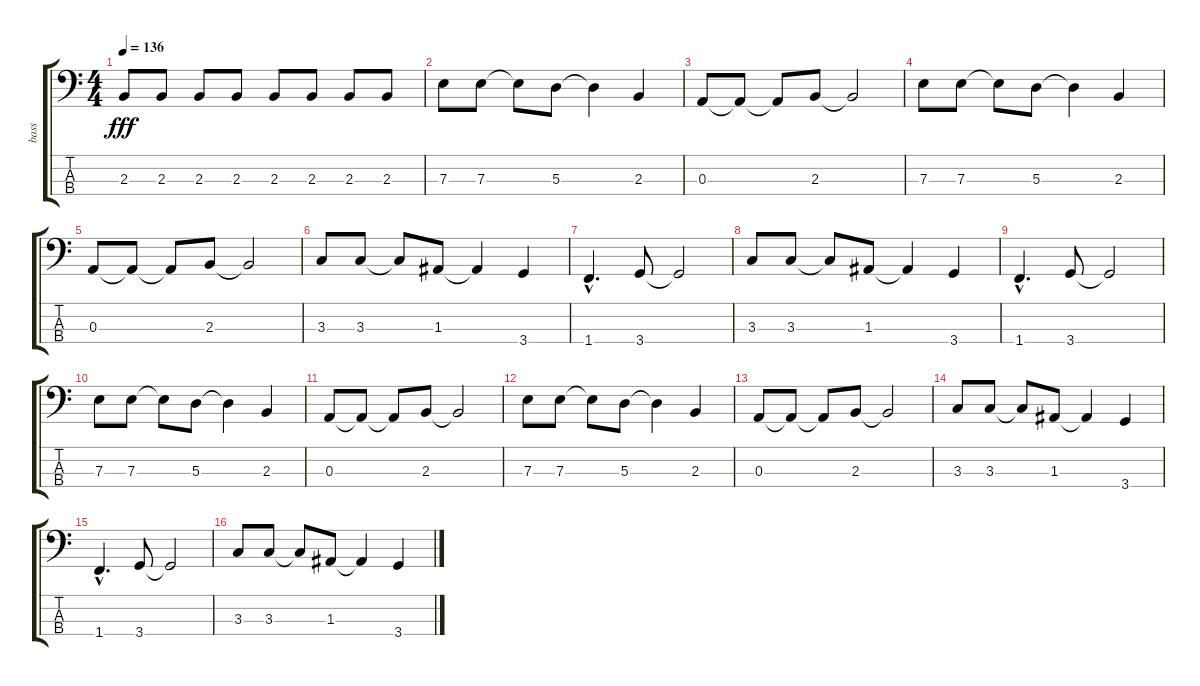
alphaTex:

\track ("bass" "bass") {instrument electricbassfinger}
\staff {score tabs}
\tuning (G2 D2 A1 E1) {hide}
\ts (4 4)
\tempo 136
\clef f4
\ks c
2.3.8{dy fff} 2.3.8 2.3.8 2.3.8 2.3.8 2.3.8 2.3.8 2.3.8 |
7.3.8 7.3.8 7.3{t}.8 5.3.8 5.3{t}.4 2.3.4 |
0.3.8 0.3{t}.8 0.3{t}.8 2.3.8 2.3{t}.2 |
7.3.8 7.3.8 7.3{t}.8 5.3.8 5.3{t}.4 2.3.4 |
0.3.8 0.3{t}.8 0.3{t}.8 2.3.8 2.3{t}.2 |
3.3.8 3.3.8 3.3{t}.8 1.3.8 1.3{t}.4 3.4.4 |
1.4{hac}.4{d} 3.4.8 3.4{t}.2 |
3.3.8 3.3.8 3.3{t}.8 1.3.8 1.3{t}.4 3.4.4 |
1.4{hac}.4{d} 3.4.8 3.4{t}.2 |
7.3.8 7.3.8 7.3{t}.8 5.3.8 5.3{t}.4 2.3.4 |
0.3.8 0.3{t}.8 0.3{t}.8 2.3.8 2.3{t}.2 |
7.3.8 7.3.8 7.3{t}.8 5.3.8 5.3{t}.4 2.3.4 |
0.3.8 0.3{t}.8 0.3{t}.8 2.3.8 2.3{t}.2 |
3.3.8 3.3.8 3.3{t}.8 1.3.8 1.3{t}.4 3.4.4 |
1.4{hac}.4{d} 3.4.8 3.4{t}.2 |
3.3.8 3.3.8 3.3{t}.8 1.3.8 1.3{t}.4 3.4.4
